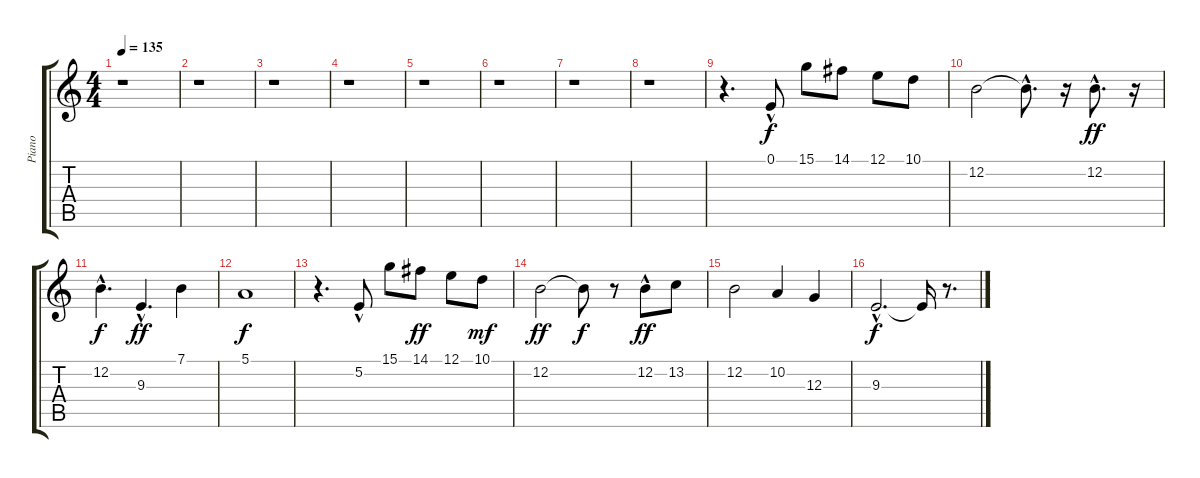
\track ("Piano" "Piano") {instrument brightacousticpiano}
\staff {score tabs}
\tuning (E4 B3 G3 D3 A2 E2) {hide}
\ts (4 4)
\tempo 135
\clef g2
\ks c
r.1{dy f} |
r.1 |
r.1 |
r.1 |
r.1 |
r.1 |
r.1 |
r.1 |
r.4{d} 0.1{hac}.8 15.1.8 14.1.8 12.1.8 10.1.8 |
12.2.2 12.2{hac t}.8{d} r.16 12.2{hac}.8{d dy ff} r.16 |
12.2{hac}.4{d dy f} 9.3{hac}.4{d dy ff} 7.1.4 |
5.1.1{dy f} |
r.4{d} 5.2{hac}.8 15.1.8 14.1.8{dy ff} 12.1.8 10.1.8{dy mf} |
12.2.2{dy ff} 12.2{t}.8{dy f} r.8 12.2{hac}.8{dy ff} 13.2.8 |
12.2.2 10.2.4 12.3.4 |
9.3{hac}.2{d dy f} 9.3{t}.16 r.8{d}
